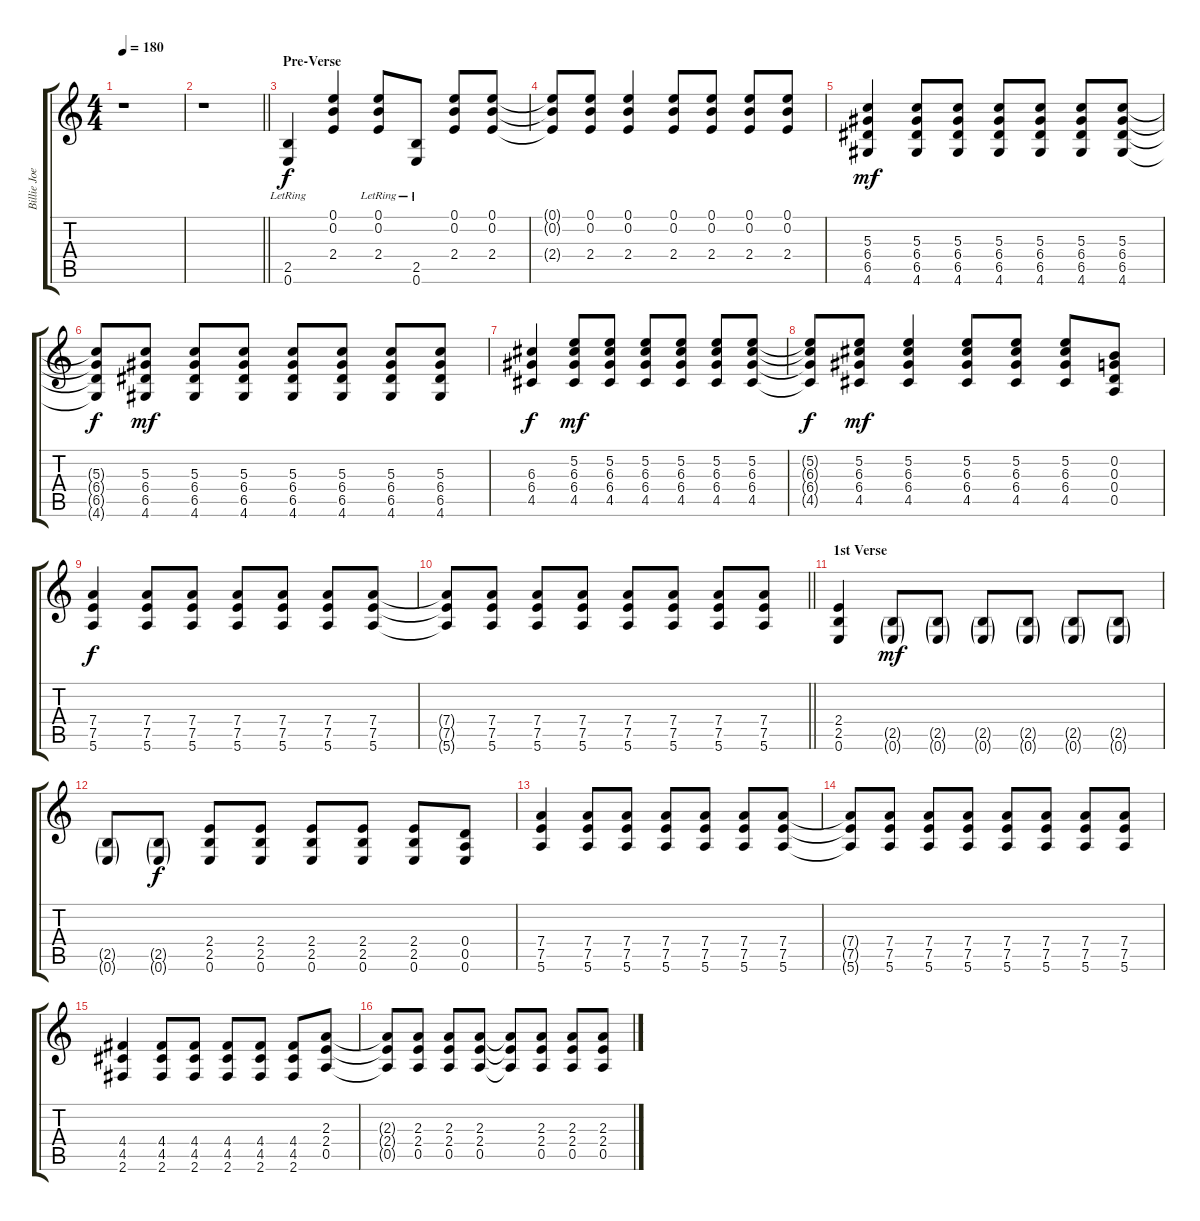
\track ("Billie Joe Armstrong (Guitar 1)" "Billie Joe") {instrument distortionguitar}
\staff {score tabs}
\tuning (E4 B3 G3 D3 A2 E2) {hide}
\ts (4 4)
\tempo 180
\clef g2
\ks c
r.1{dy f} |
\barLineRight lightlight
r.1 |
\section ("" "Pre-Verse")
(2.5{lr} 0.6).4 (0.1 0.2 2.4).4 (0.1{lr} 0.2{lr} 2.4).8 (2.5{lr} 0.6{lr}).8 (0.1 0.2 2.4).8 (0.1 0.2 2.4).8 |
(0.1{t} 0.2{t} 2.4{t}).8 (0.1 0.2 2.4).8 (0.1 0.2 2.4).4 (0.1 0.2 2.4).8 (0.1 0.2 2.4).8 (0.1 0.2 2.4).8 (0.1 0.2 2.4).8 |
(5.3 6.4 6.5 4.6).4{dy mf} (5.3 6.4 6.5 4.6).8 (5.3 6.4 6.5 4.6).8 (5.3 6.4 6.5 4.6).8 (5.3 6.4 6.5 4.6).8 (5.3 6.4 6.5 4.6).8 (5.3 6.4 6.5 4.6).8 |
(5.3{t} 6.4{t} 6.5{t} 4.6{t}).8{dy f} (5.3 6.4 6.5 4.6).8{dy mf} (5.3 6.4 6.5 4.6).8 (5.3 6.4 6.5 4.6).8 (5.3 6.4 6.5 4.6).8 (5.3 6.4 6.5 4.6).8 (5.3 6.4 6.5 4.6).8 (5.3 6.4 6.5 4.6).8 |
(6.3 6.4 4.5).4{dy f} (5.2 6.3 6.4 4.5).8{dy mf} (5.2 6.3 6.4 4.5).8 (5.2 6.3 6.4 4.5).8 (5.2 6.3 6.4 4.5).8 (5.2 6.3 6.4 4.5).8 (5.2 6.3 6.4 4.5).8 |
(5.2{t} 6.3{t} 6.4{t} 4.5{t}).8{dy f} (5.2 6.3 6.4 4.5).8{dy mf} (5.2 6.3 6.4 4.5).4 (5.2 6.3 6.4 4.5).8 (5.2 6.3 6.4 4.5).8 (5.2 6.3 6.4 4.5).8 (0.2 0.3 0.4 0.5).8 |
(7.4 7.5 5.6).4{dy f} (7.4 7.5 5.6).8 (7.4 7.5 5.6).8 (7.4 7.5 5.6).8 (7.4 7.5 5.6).8 (7.4 7.5 5.6).8 (7.4 7.5 5.6).8 |
\barLineRight lightlight
(7.4{t} 7.5{t} 5.6{t}).8 (7.4 7.5 5.6).8 (7.4 7.5 5.6).8 (7.4 7.5 5.6).8 (7.4 7.5 5.6).8 (7.4 7.5 5.6).8 (7.4 7.5 5.6).8 (7.4 7.5 5.6).8 |
\section ("" "1st Verse")
(2.4 2.5 0.6).4 (2.5{g} 0.6{g}).8{dy mf} (2.5{g} 0.6{g}).8 (2.5{g} 0.6{g}).8 (2.5{g} 0.6{g}).8 (2.5{g} 0.6{g}).8 (2.5{g} 0.6{g}).8 |
(2.5{g} 0.6{g}).8 (2.5{g} 0.6{g}).8{dy f} (2.4 2.5 0.6).8 (2.4 2.5 0.6).8 (2.4 2.5 0.6).8 (2.4 2.5 0.6).8 (2.4 2.5 0.6).8 (0.4 0.5 0.6).8 |
(7.4 7.5 5.6).4 (7.4 7.5 5.6).8 (7.4 7.5 5.6).8 (7.4 7.5 5.6).8 (7.4 7.5 5.6).8 (7.4 7.5 5.6).8 (7.4 7.5 5.6).8 |
(7.4{t} 7.5{t} 5.6{t}).8 (7.4 7.5 5.6).8 (7.4 7.5 5.6).8 (7.4 7.5 5.6).8 (7.4 7.5 5.6).8 (7.4 7.5 5.6).8 (7.4 7.5 5.6).8 (7.4 7.5 5.6).8 |
(4.4 4.5 2.6).4 (4.4 4.5 2.6).8 (4.4 4.5 2.6).8 (4.4 4.5 2.6).8 (4.4 4.5 2.6).8 (4.4 4.5 2.6).8 (2.3 2.4 0.5).8 |
(2.3{t} 2.4{t} 0.5{t}).8 (2.3 2.4 0.5).8 (2.3 2.4 0.5).8 (2.3 2.4 0.5).8 (2.3{t} 2.4{t} 0.5{t}).8 (2.3 2.4 0.5).8 (2.3 2.4 0.5).8 (2.3 2.4 0.5).8
